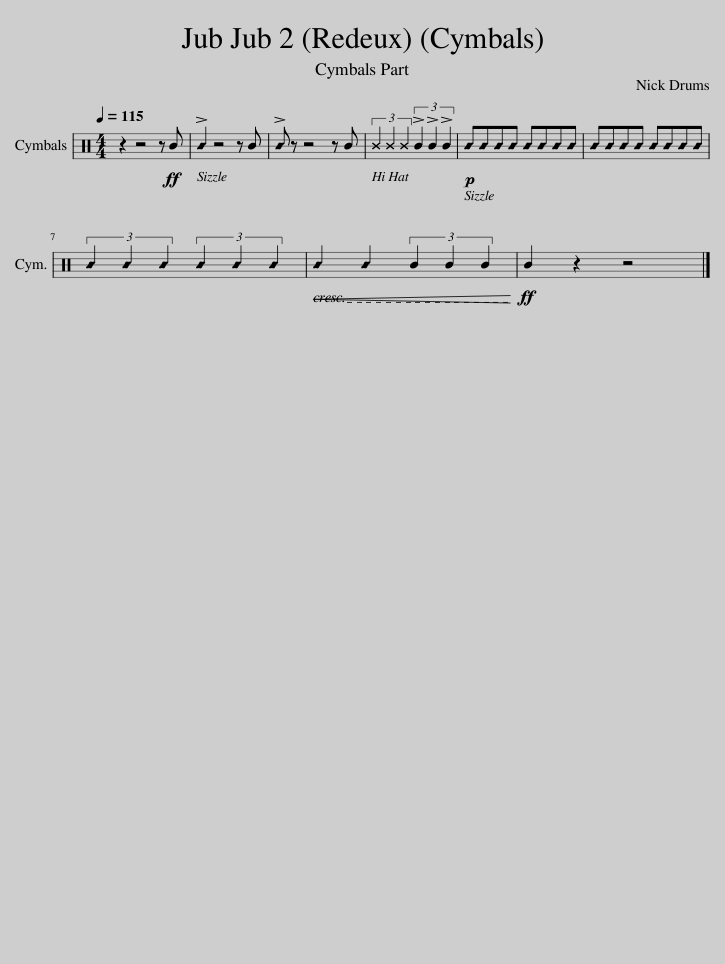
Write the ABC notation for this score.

X:1
%%score [ 1 ]
L:1/8
Q:1/4=115
M:4/4
I:linebreak $
K:C
V:1 perc
K:none
V:1
 z2 z4 z!ff! B | !>!_B2 z4 z B | !>!_B z z4 z B | (3^B2 ^B2 ^B2 (3!>!B2 !>!B2 !>!B2 |!p! _B_B_B_B _B_B_B_B | %5
 _B_B_B_B _B_B_B_B |$ (3_B2 _B2 _B2 (3_B2 _B2 _B2 |!<(! _B2 _B2 (3B2 B2 B2!<)! |!ff! B2 z2 z4 |] %9
